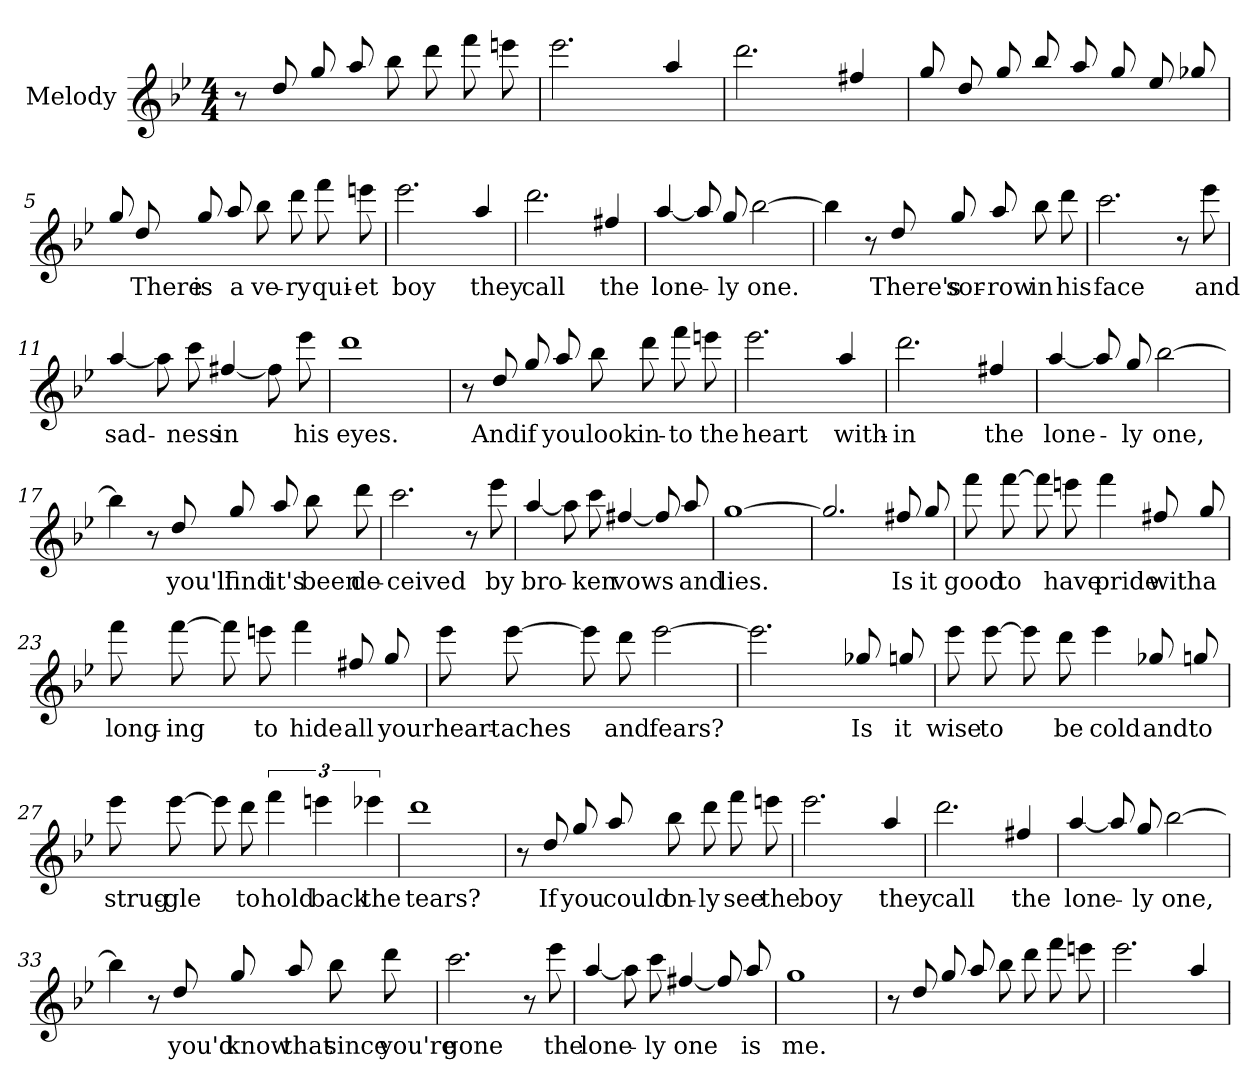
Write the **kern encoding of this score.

**kern	**text
*part1	*part1
*staff1	*staff1
*I"Melody	*
*clefG2	*
*ITrd8c14	*
*k[b-e-]	*
*M4/4	*
=1	=1
8r	.
8d/	.
8g/L	.
8a/	.
8b-\L	.
8dd\	.
8ff\L	.
8een\	.
=2	=2
2.ee-\	.
4a/	.
=3	=3
2.dd\	.
4f#X/	.
=4	=4
8g/L	.
8d/	.
8g/L	.
8b-/	.
8a/L	.
8g/	.
8e-/L	.
8g-X/	.
!!LO:LB:g=z
=5	=5
8g/L	.
8d/	There
8g/L	is
8a/	a
8b-\L	ve-
8dd\	ry
8ff\L	qui-
8een\	et
=6	=6
2.ee-\	boy
4a/	they
=7	=7
2.dd\	call
4f#X/	the
=8	=8
[<4a/	lone-
8a/L]	.
8g/	ly
[>2b-\	one.
=9	=9
4b-\]	.
8r	.
8d/	There's
8g/L	sor-
8a/	row
8b-\L	in
8dd\	his
!!LO:LB:g=z
=10	=10
2.cc\	face
8r	.
8ee-\	and
=11	=11
[<4a/	sad-
8a\L]	.
8cc\	ness
[<4f#X/	in
8f#\L]	.
8ee-\	his
=12	=12
1dd	eyes.
=13	=13
8r	.
8d/	And
8g/L	if
8a/	you
8b-\L	look
8dd\	in-
8ff\L	to
8een\	the
=14	=14
2.ee-\	heart
4a/	with-
!!LO:LB:g=z
=15	=15
2.dd\	in
4f#X/	the
=16	=16
[<4a/	lone-
8a/L]	.
8g/	ly
[>2b-\	one,
=17	=17
4b-\]	.
8r	.
8d/	you'll
8g/L	find
8a/	it's
8b-\L	been
8dd\	de-
=18	=18
2.cc\	ceived
8r	.
8ee-\	by
=19	=19
[<4a/	bro-
8a\L]	.
8cc\	ken
[<4f#X/	vows
8f#/L]	.
8a/	and
!!LO:LB:g=z
=20	=20
[<1g	lies.
=21	=21
2.g/]	.
8f#X/L	Is
8g/	it
=22	=22
8ff\L	good
[>8ff\	to
8ff\L]	.
8een\	have
4ff\	pride
8f#X/L	with
8g/	a
=23	=23
8ff\L	long-
[>8ff\	ing
8ff\L]	.
8een\	to
4ff\	hide
8f#X/L	all
8g/	your
!!LO:LB:g=z
=24	=24
8ee-\L	heart-
[>8ee-\	aches
8ee-\L]	.
8dd\	and
[>2ee-\	fears?
=25	=25
2.ee-\]	.
8g-X/L	Is
8gn/	it
=26	=26
8ee-\L	wise
[>8ee-\	to
8ee-\L]	.
8dd\	be
4ee-\	cold
8g-X/L	and
8gn/	to
=27	=27
8ee-\L	strug-
[>8ee-\	gle
8ee-\L]	.
8dd\	to
6ff\	hold
6een\	back
6ee-X\	the
!!LO:LB:g=z
=28	=28
1dd	tears?
=29	=29
8r	.
8d/	If
8g/L	you
8a/	could
8b-\L	on-
8dd\	ly
8ff\L	see
8een\	the
=30	=30
2.ee-\	boy
4a/	they
=31	=31
2.dd\	call
4f#X/	the
=32	=32
[<4a/	lone-
8a/L]	.
8g/	ly
[>2b-\	one,
!!LO:LB:g=z
=33	=33
4b-\]	.
8r	.
8d/	you'd
8g/L	know
8a/	that
8b-\L	since
8dd\	you're
=34	=34
2.cc\	gone
8r	.
8ee-\	the
=35	=35
[<4a/	lone-
8a\L]	.
8cc\	ly
[<4f#X/	one
8f#/L]	.
8a/	is
=36	=36
1g	me.
!!LO:LB:g=z
=37	=37
8r	.
8d/	.
8g/L	.
8a/	.
8b-\L	.
8dd\	.
8ff\L	.
8een\	.
=38	=38
2.ee-\	.
4a/	.
=	=
*-	*-
